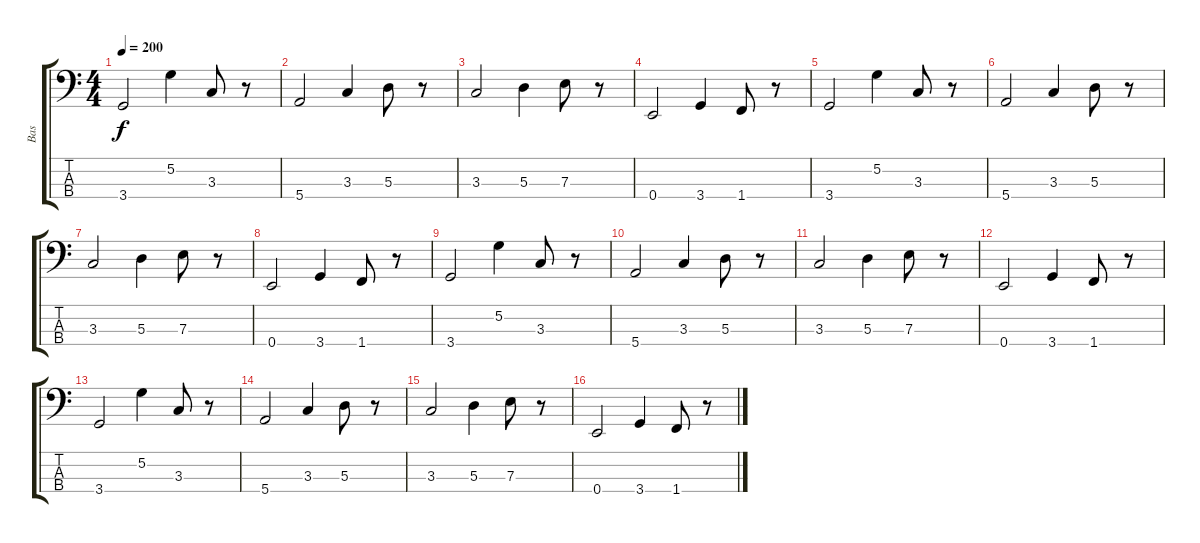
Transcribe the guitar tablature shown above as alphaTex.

\track ("Bas" "Bas") {instrument electricbassfinger}
\staff {score tabs}
\tuning (G2 D2 A1 E1) {hide}
\ts (4 4)
\tempo 200
\clef f4
\ks c
3.4.2{dy f} 5.2.4 3.3.8 r.8 |
5.4.2 3.3.4 5.3.8 r.8 |
3.3.2 5.3.4 7.3.8 r.8 |
0.4.2 3.4.4 1.4.8 r.8 |
3.4.2 5.2.4 3.3.8 r.8 |
5.4.2 3.3.4 5.3.8 r.8 |
3.3.2 5.3.4 7.3.8 r.8 |
0.4.2 3.4.4 1.4.8 r.8 |
3.4.2 5.2.4 3.3.8 r.8 |
5.4.2 3.3.4 5.3.8 r.8 |
3.3.2 5.3.4 7.3.8 r.8 |
0.4.2 3.4.4 1.4.8 r.8 |
3.4.2{volume 13} 5.2.4 3.3.8 r.8 |
5.4.2 3.3.4 5.3.8 r.8 |
3.3.2 5.3.4 7.3.8 r.8 |
0.4.2 3.4.4 1.4.8 r.8
